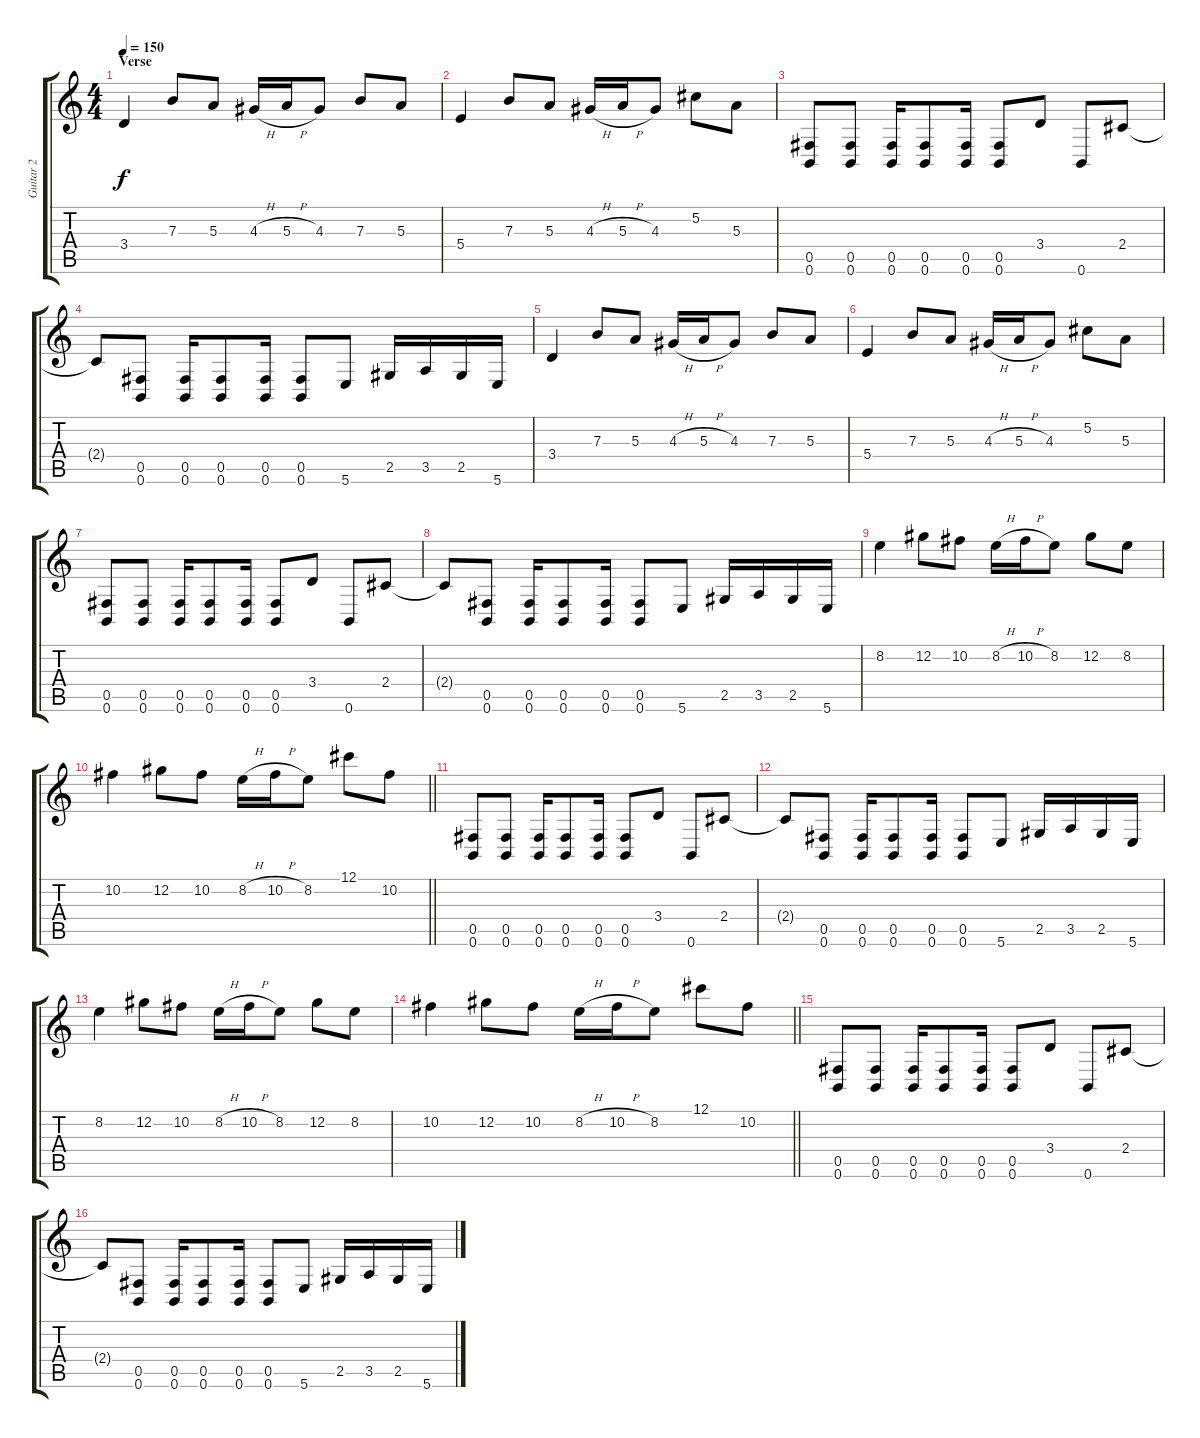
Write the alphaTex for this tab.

\track ("Guitar 2" "Guitar 2") {instrument distortionguitar}
\staff {score tabs}
\tuning (Db4 Ab3 E3 B2 Gb2 B1) {hide}
\ts (4 4)
\section ("" "Verse")
\tempo 150
\clef g2
\ks c
3.4.4{dy f} 7.3.8 5.3.8 4.3{h}.16 5.3{h}.16 4.3.8 7.3.8 5.3.8 |
5.4.4 7.3.8 5.3.8 4.3{h}.16 5.3{h}.16 4.3.8 5.2.8 5.3.8 |
(0.5 0.6).8 (0.5 0.6).8 (0.5 0.6).16 (0.5 0.6).8 (0.5 0.6).16 (0.5 0.6).8 3.4.8 0.6.8 2.4.8 |
2.4{t}.8 (0.5 0.6).8 (0.5 0.6).16 (0.5 0.6).8 (0.5 0.6).16 (0.5 0.6).8 5.6.8 2.5.16 3.5.16 2.5.16 5.6.16 |
3.4.4 7.3.8 5.3.8 4.3{h}.16 5.3{h}.16 4.3.8 7.3.8 5.3.8 |
5.4.4 7.3.8 5.3.8 4.3{h}.16 5.3{h}.16 4.3.8 5.2.8 5.3.8 |
(0.5 0.6).8 (0.5 0.6).8 (0.5 0.6).16 (0.5 0.6).8 (0.5 0.6).16 (0.5 0.6).8 3.4.8 0.6.8 2.4.8 |
2.4{t}.8 (0.5 0.6).8 (0.5 0.6).16 (0.5 0.6).8 (0.5 0.6).16 (0.5 0.6).8 5.6.8 2.5.16 3.5.16 2.5.16 5.6.16 |
8.2.4 12.2.8 10.2.8 8.2{h}.16 10.2{h}.16 8.2.8 12.2.8 8.2.8 |
\barLineRight lightlight
10.2.4 12.2.8 10.2.8 8.2{h}.16 10.2{h}.16 8.2.8 12.1.8 10.2.8 |
\section ("" "")
(0.5 0.6).8 (0.5 0.6).8 (0.5 0.6).16 (0.5 0.6).8 (0.5 0.6).16 (0.5 0.6).8 3.4.8 0.6.8 2.4.8 |
2.4{t}.8 (0.5 0.6).8 (0.5 0.6).16 (0.5 0.6).8 (0.5 0.6).16 (0.5 0.6).8 5.6.8 2.5.16 3.5.16 2.5.16 5.6.16 |
8.2.4 12.2.8 10.2.8 8.2{h}.16 10.2{h}.16 8.2.8 12.2.8 8.2.8 |
\barLineRight lightlight
10.2.4 12.2.8 10.2.8 8.2{h}.16 10.2{h}.16 8.2.8 12.1.8 10.2.8 |
(0.5 0.6).8 (0.5 0.6).8 (0.5 0.6).16 (0.5 0.6).8 (0.5 0.6).16 (0.5 0.6).8 3.4.8 0.6.8 2.4.8 |
2.4{t}.8 (0.5 0.6).8 (0.5 0.6).16 (0.5 0.6).8 (0.5 0.6).16 (0.5 0.6).8 5.6.8 2.5.16 3.5.16 2.5.16 5.6.16
